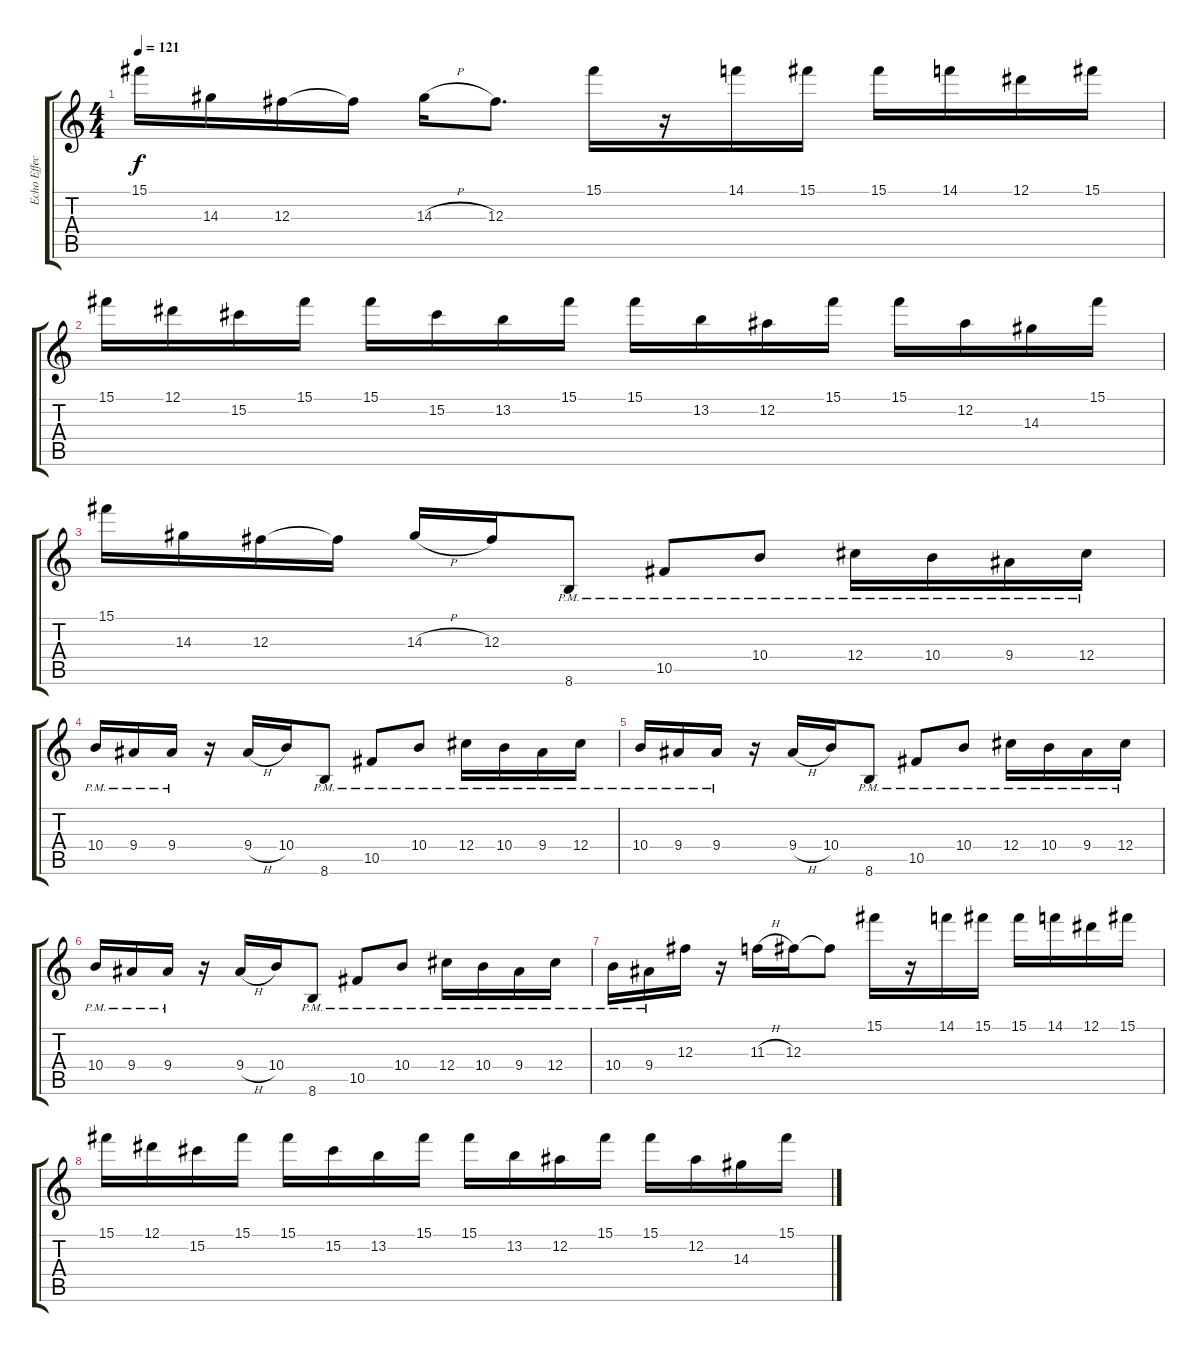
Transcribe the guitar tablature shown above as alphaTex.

\track ("Echo Effect2" "Echo Effec") {instrument electricguitarjazz}
\staff {score tabs}
\tuning (Eb4 Bb3 Gb3 Db3 Ab2 Eb2) {hide}
\ts (4 4)
\tempo 121
\clef g2
\ks c
15.1.16{dy f} 14.3.16 12.3.16 12.3{t}.16 14.3{h}.16 12.3.8{d} 15.1.16 r.16 14.1.16 15.1.16 15.1.16 14.1.16 12.1.16 15.1.16 |
15.1.16 12.1.16 15.2.16 15.1.16 15.1.16 15.2.16 13.2.16 15.1.16 15.1.16 13.2.16 12.2.16 15.1.16 15.1.16 12.2.16 14.3.16 15.1.16 |
15.1.16 14.3.16 12.3.16 12.3{t}.16 14.3{h}.16 12.3.16 8.6{pm}.8 10.5{pm}.8 10.4{pm}.8 12.4{pm}.16 10.4{pm}.16 9.4{pm}.16 12.4{pm}.16 |
10.4{pm}.16 9.4{pm}.16 9.4{pm}.16 r.16 9.4{h}.16 10.4.16 8.6{pm}.8 10.5{pm}.8 10.4{pm}.8 12.4{pm}.16 10.4{pm}.16 9.4{pm}.16 12.4{pm}.16 |
10.4{pm}.16 9.4{pm}.16 9.4{pm}.16 r.16 9.4{h}.16 10.4.16 8.6{pm}.8 10.5{pm}.8 10.4{pm}.8 12.4{pm}.16 10.4{pm}.16 9.4{pm}.16 12.4{pm}.16 |
10.4{pm}.16 9.4{pm}.16 9.4{pm}.16 r.16 9.4{h}.16 10.4.16 8.6{pm}.8 10.5{pm}.8 10.4{pm}.8 12.4{pm}.16 10.4{pm}.16 9.4{pm}.16 12.4{pm}.16 |
10.4{pm}.16 9.4{pm}.16 12.3.16 r.16 11.3{h}.16 12.3.16 12.3{t}.8 15.1.16 r.16 14.1.16 15.1.16 15.1.16 14.1.16 12.1.16 15.1.16 |
15.1.16 12.1.16 15.2.16 15.1.16 15.1.16 15.2.16 13.2.16 15.1.16 15.1.16 13.2.16 12.2.16 15.1.16 15.1.16 12.2.16 14.3.16 15.1.16
